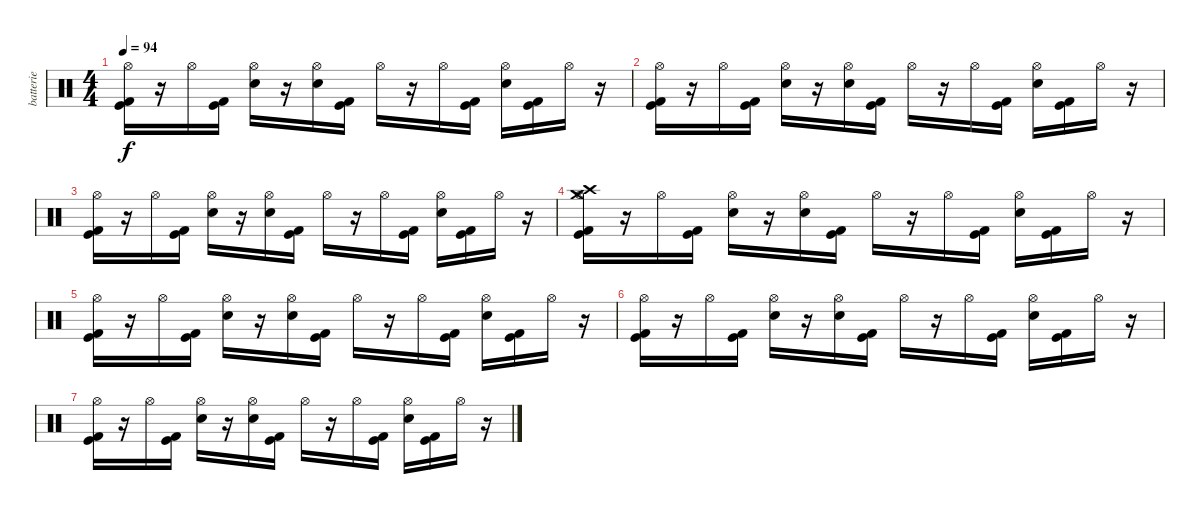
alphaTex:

\track ("batterie" "batterie") {instrument percussion}
\staff {score}
\articulation defaults
\ts (4 4)
\tempo 94
\clef neutral
\ks c
("Hi-Hat (open)" "Kick (hit)" "Kick (hit) 2").16{dy f} r.16 "Hi-Hat (open)".16 ("Kick (hit)" "Kick (hit) 2").16 ("Hi-Hat (open)" "Electric Snare (hit)").16 r.16 ("Hi-Hat (open)" "Electric Snare (hit)").16 ("Kick (hit)" "Kick (hit) 2").16 "Hi-Hat (open)".16 r.16 "Hi-Hat (open)".16 ("Kick (hit)" "Kick (hit) 2").16 ("Hi-Hat (open)" "Electric Snare (hit)").16 ("Kick (hit)" "Kick (hit) 2").16 "Hi-Hat (open)".16 r.16 |
("Hi-Hat (open)" "Kick (hit)" "Kick (hit) 2").16 r.16 "Hi-Hat (open)".16 ("Kick (hit)" "Kick (hit) 2").16 ("Hi-Hat (open)" "Electric Snare (hit)").16 r.16 ("Hi-Hat (open)" "Electric Snare (hit)").16 ("Kick (hit)" "Kick (hit) 2").16 "Hi-Hat (open)".16 r.16 "Hi-Hat (open)".16 ("Kick (hit)" "Kick (hit) 2").16 ("Hi-Hat (open)" "Electric Snare (hit)").16 ("Kick (hit)" "Kick (hit) 2").16 "Hi-Hat (open)".16 r.16 |
("Hi-Hat (open)" "Kick (hit)" "Kick (hit) 2").16 r.16 "Hi-Hat (open)".16 ("Kick (hit)" "Kick (hit) 2").16 ("Hi-Hat (open)" "Electric Snare (hit)").16 r.16 ("Hi-Hat (open)" "Electric Snare (hit)").16 ("Kick (hit)" "Kick (hit) 2").16 "Hi-Hat (open)".16 r.16 "Hi-Hat (open)".16 ("Kick (hit)" "Kick (hit) 2").16 ("Hi-Hat (open)" "Electric Snare (hit)").16 ("Kick (hit)" "Kick (hit) 2").16 "Hi-Hat (open)".16 r.16 |
("Hi-Hat (open)" "Crash medium (hit)" "Crash high (hit)" "Kick (hit)" "Kick (hit) 2").16 r.16 "Hi-Hat (open)".16 ("Kick (hit)" "Kick (hit) 2").16 ("Hi-Hat (open)" "Electric Snare (hit)").16 r.16 ("Hi-Hat (open)" "Electric Snare (hit)").16 ("Kick (hit)" "Kick (hit) 2").16 "Hi-Hat (open)".16 r.16 "Hi-Hat (open)".16 ("Kick (hit)" "Kick (hit) 2").16 ("Hi-Hat (open)" "Electric Snare (hit)").16 ("Kick (hit)" "Kick (hit) 2").16 "Hi-Hat (open)".16 r.16 |
("Hi-Hat (open)" "Kick (hit)" "Kick (hit) 2").16 r.16 "Hi-Hat (open)".16 ("Kick (hit)" "Kick (hit) 2").16 ("Hi-Hat (open)" "Electric Snare (hit)").16 r.16 ("Hi-Hat (open)" "Electric Snare (hit)").16 ("Kick (hit)" "Kick (hit) 2").16 "Hi-Hat (open)".16 r.16 "Hi-Hat (open)".16 ("Kick (hit)" "Kick (hit) 2").16 ("Hi-Hat (open)" "Electric Snare (hit)").16 ("Kick (hit)" "Kick (hit) 2").16 "Hi-Hat (open)".16 r.16 |
("Hi-Hat (open)" "Kick (hit)" "Kick (hit) 2").16 r.16 "Hi-Hat (open)".16 ("Kick (hit)" "Kick (hit) 2").16 ("Hi-Hat (open)" "Electric Snare (hit)").16 r.16 ("Hi-Hat (open)" "Electric Snare (hit)").16 ("Kick (hit)" "Kick (hit) 2").16 "Hi-Hat (open)".16 r.16 "Hi-Hat (open)".16 ("Kick (hit)" "Kick (hit) 2").16 ("Hi-Hat (open)" "Electric Snare (hit)").16 ("Kick (hit)" "Kick (hit) 2").16 "Hi-Hat (open)".16 r.16 |
("Hi-Hat (open)" "Kick (hit)" "Kick (hit) 2").16 r.16 "Hi-Hat (open)".16 ("Kick (hit)" "Kick (hit) 2").16 ("Hi-Hat (open)" "Electric Snare (hit)").16 r.16 ("Hi-Hat (open)" "Electric Snare (hit)").16 ("Kick (hit)" "Kick (hit) 2").16 "Hi-Hat (open)".16 r.16 "Hi-Hat (open)".16 ("Kick (hit)" "Kick (hit) 2").16 ("Hi-Hat (open)" "Electric Snare (hit)").16 ("Kick (hit)" "Kick (hit) 2").16 "Hi-Hat (open)".16 r.16
